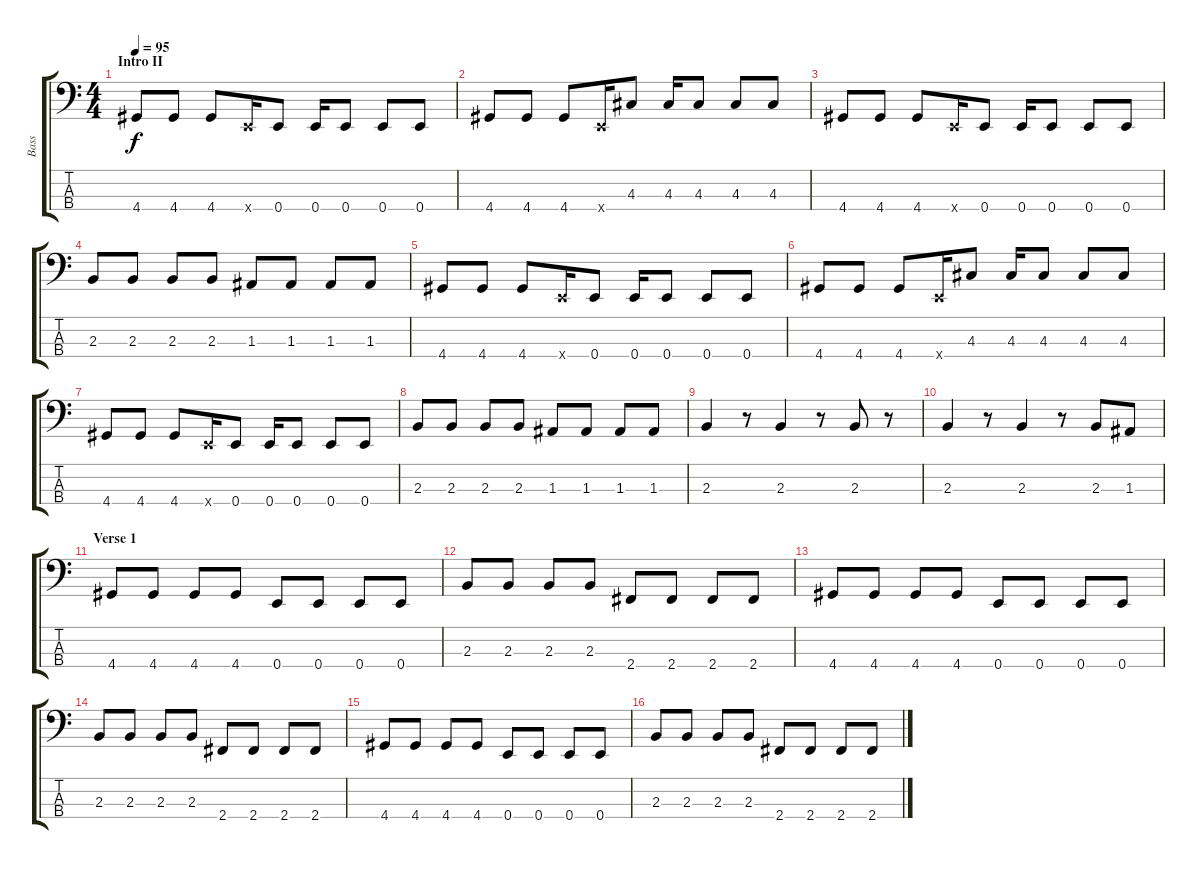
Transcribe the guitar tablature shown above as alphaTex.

\track ("Bass" "Bass") {instrument electricbassfinger}
\staff {score tabs}
\tuning (G2 D2 A1 E1) {hide}
\ts (4 4)
\section ("" "Intro II")
\tempo 95
\clef f4
\ks c
4.4.8{dy f} 4.4.8 4.4.8 0.4{x}.16 0.4.8 0.4.16 0.4.8 0.4.8 0.4.8 |
4.4.8 4.4.8 4.4.8 0.4{x}.16 4.3.8 4.3.16 4.3.8 4.3.8 4.3.8 |
4.4.8 4.4.8 4.4.8 0.4{x}.16 0.4.8 0.4.16 0.4.8 0.4.8 0.4.8 |
2.3.8 2.3.8 2.3.8 2.3.8 1.3.8 1.3.8 1.3.8 1.3.8 |
4.4.8 4.4.8 4.4.8 0.4{x}.16 0.4.8 0.4.16 0.4.8 0.4.8 0.4.8 |
4.4.8 4.4.8 4.4.8 0.4{x}.16 4.3.8 4.3.16 4.3.8 4.3.8 4.3.8 |
4.4.8 4.4.8 4.4.8 0.4{x}.16 0.4.8 0.4.16 0.4.8 0.4.8 0.4.8 |
2.3.8 2.3.8 2.3.8 2.3.8 1.3.8 1.3.8 1.3.8 1.3.8 |
2.3.4 r.8 2.3.4 r.8 2.3.8 r.8 |
2.3.4 r.8 2.3.4 r.8 2.3.8 1.3.8 |
\section ("" "Verse 1")
4.4.8 4.4.8 4.4.8 4.4.8 0.4.8 0.4.8 0.4.8 0.4.8 |
2.3.8 2.3.8 2.3.8 2.3.8 2.4.8 2.4.8 2.4.8 2.4.8 |
4.4.8 4.4.8 4.4.8 4.4.8 0.4.8 0.4.8 0.4.8 0.4.8 |
2.3.8 2.3.8 2.3.8 2.3.8 2.4.8 2.4.8 2.4.8 2.4.8 |
4.4.8 4.4.8 4.4.8 4.4.8 0.4.8 0.4.8 0.4.8 0.4.8 |
2.3.8 2.3.8 2.3.8 2.3.8 2.4.8 2.4.8 2.4.8 2.4.8
